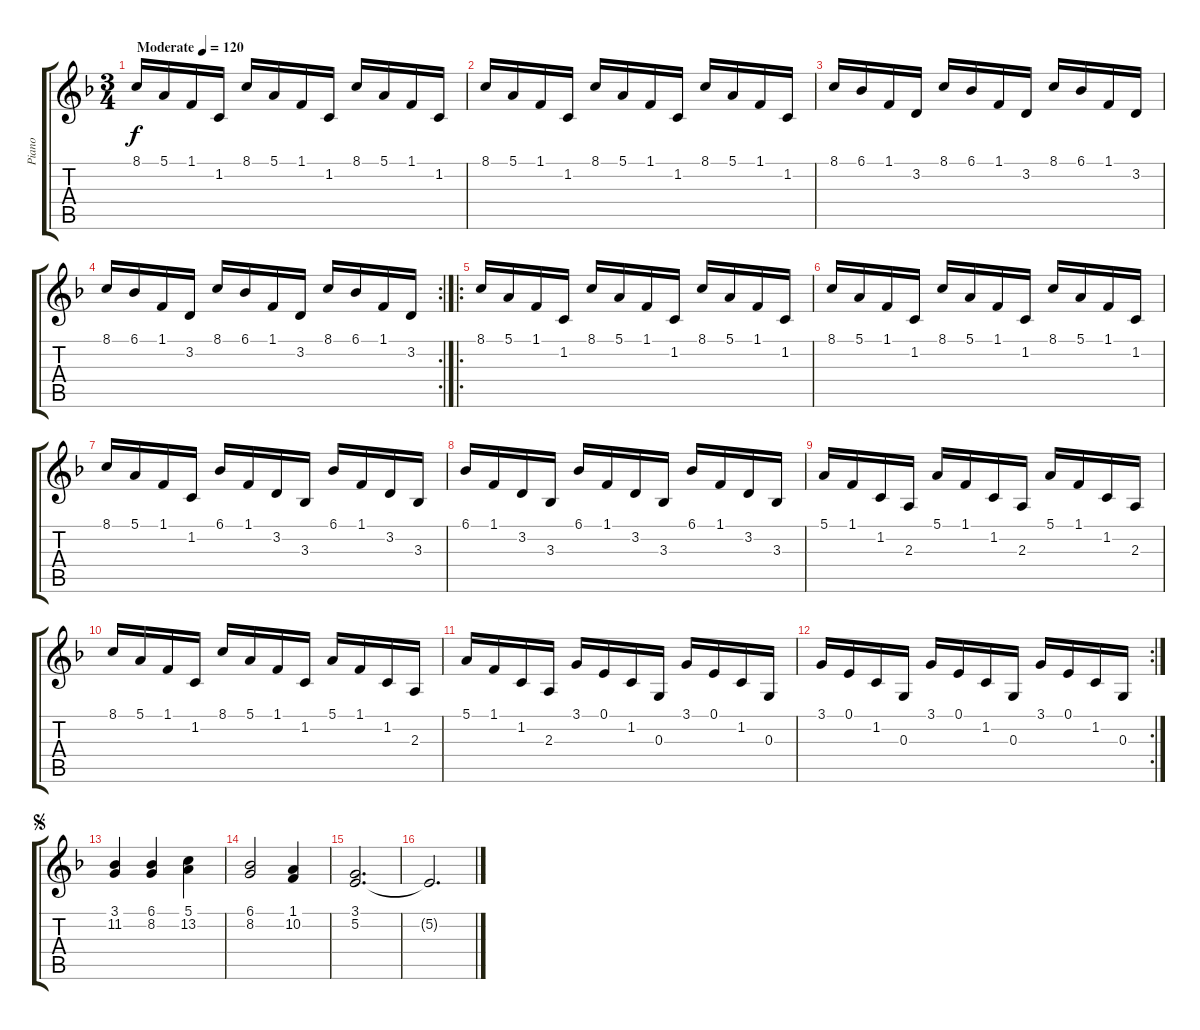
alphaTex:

\track ("Piano" "Piano") {instrument brightacousticpiano}
\staff {score tabs}
\tuning (E4 B3 G3 D3 A2 E2) {hide}
\ts (3 4)
\tempo (120 "Moderate")
\clef g2
\ks f
8.1.16{dy f instrument brightacousticpiano} 5.1.16 1.1.16 1.2.16 8.1.16 5.1.16 1.1.16 1.2.16 8.1.16 5.1.16 1.1.16 1.2.16 |
8.1.16 5.1.16 1.1.16 1.2.16 8.1.16 5.1.16 1.1.16 1.2.16 8.1.16 5.1.16 1.1.16 1.2.16 |
8.1.16 6.1.16 1.1.16 3.2.16 8.1.16 6.1.16 1.1.16 3.2.16 8.1.16 6.1.16 1.1.16 3.2.16 |
\rc 2
8.1.16 6.1.16 1.1.16 3.2.16 8.1.16 6.1.16 1.1.16 3.2.16 8.1.16 6.1.16 1.1.16 3.2.16 |
\ro
8.1.16 5.1.16 1.1.16 1.2.16 8.1.16 5.1.16 1.1.16 1.2.16 8.1.16 5.1.16 1.1.16 1.2.16 |
8.1.16 5.1.16 1.1.16 1.2.16 8.1.16 5.1.16 1.1.16 1.2.16 8.1.16 5.1.16 1.1.16 1.2.16 |
8.1.16 5.1.16 1.1.16 1.2.16 6.1.16 1.1.16 3.2.16 3.3.16 6.1.16 1.1.16 3.2.16 3.3.16 |
6.1.16 1.1.16 3.2.16 3.3.16 6.1.16 1.1.16 3.2.16 3.3.16 6.1.16 1.1.16 3.2.16 3.3.16 |
5.1.16 1.1.16 1.2.16 2.3.16 5.1.16 1.1.16 1.2.16 2.3.16 5.1.16 1.1.16 1.2.16 2.3.16 |
8.1.16 5.1.16 1.1.16 1.2.16 8.1.16 5.1.16 1.1.16 1.2.16 5.1.16 1.1.16 1.2.16 2.3.16 |
5.1.16 1.1.16 1.2.16 2.3.16 3.1.16 0.1.16 1.2.16 0.3.16 3.1.16 0.1.16 1.2.16 0.3.16 |
\rc 2
3.1.16 0.1.16 1.2.16 0.3.16 3.1.16 0.1.16 1.2.16 0.3.16 3.1.16 0.1.16 1.2.16 0.3.16 |
\jump segno
(3.1 11.2).4 (6.1 8.2).4 (5.1 13.2).4 |
(6.1 8.2).2 (1.1 10.2).4 |
(3.1 5.2).2{d} |
5.2{t}.2{d}
